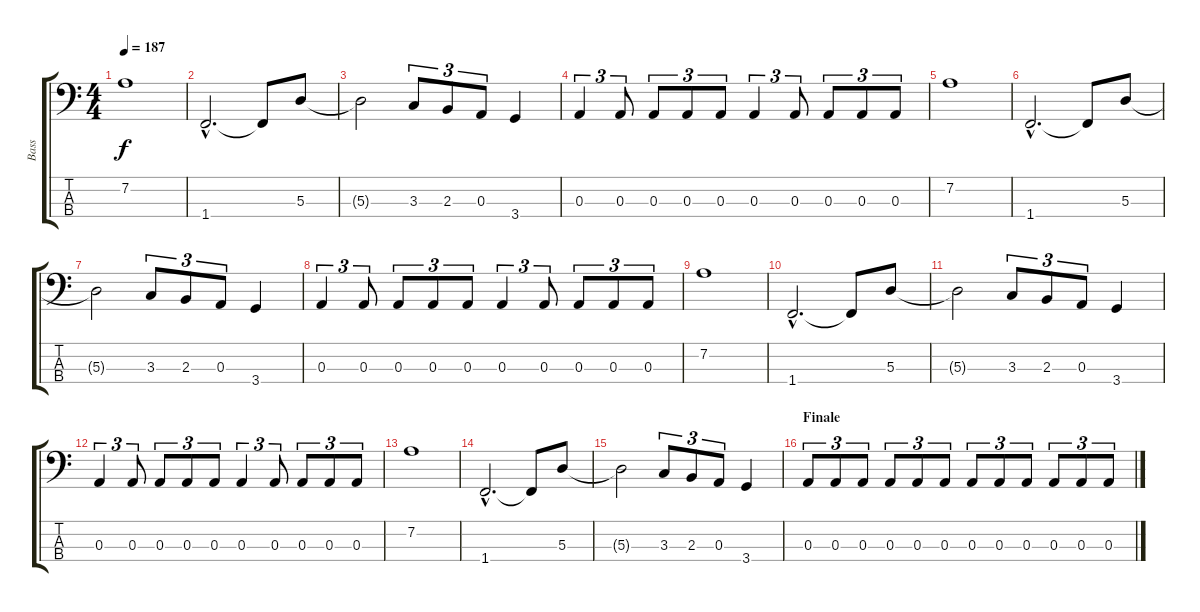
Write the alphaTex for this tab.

\track ("Bass" "Bass") {instrument electricbasspick}
\staff {score tabs}
\tuning (G2 D2 A1 E1) {hide}
\ts (4 4)
\tempo 187
\clef f4
\ks c
7.2.1{dy f} |
1.4{hac}.2{d} 1.4{t}.8 5.3.8 |
5.3{t}.2 3.3.8{tu (3 2)} 2.3.8{tu (3 2)} 0.3.8{tu (3 2)} 3.4.4 |
0.3.4{tu (3 2)} 0.3.8{tu (3 2)} 0.3.8{tu (3 2)} 0.3.8{tu (3 2)} 0.3.8{tu (3 2)} 0.3.4{tu (3 2)} 0.3.8{tu (3 2)} 0.3.8{tu (3 2)} 0.3.8{tu (3 2)} 0.3.8{tu (3 2)} |
7.2.1 |
1.4{hac}.2{d} 1.4{t}.8 5.3.8 |
5.3{t}.2 3.3.8{tu (3 2)} 2.3.8{tu (3 2)} 0.3.8{tu (3 2)} 3.4.4 |
0.3.4{tu (3 2)} 0.3.8{tu (3 2)} 0.3.8{tu (3 2)} 0.3.8{tu (3 2)} 0.3.8{tu (3 2)} 0.3.4{tu (3 2)} 0.3.8{tu (3 2)} 0.3.8{tu (3 2)} 0.3.8{tu (3 2)} 0.3.8{tu (3 2)} |
7.2.1 |
1.4{hac}.2{d} 1.4{t}.8 5.3.8 |
5.3{t}.2 3.3.8{tu (3 2)} 2.3.8{tu (3 2)} 0.3.8{tu (3 2)} 3.4.4 |
0.3.4{tu (3 2)} 0.3.8{tu (3 2)} 0.3.8{tu (3 2)} 0.3.8{tu (3 2)} 0.3.8{tu (3 2)} 0.3.4{tu (3 2)} 0.3.8{tu (3 2)} 0.3.8{tu (3 2)} 0.3.8{tu (3 2)} 0.3.8{tu (3 2)} |
7.2.1 |
1.4{hac}.2{d} 1.4{t}.8 5.3.8 |
5.3{t}.2 3.3.8{tu (3 2)} 2.3.8{tu (3 2)} 0.3.8{tu (3 2)} 3.4.4 |
\section ("" "Finale")
0.3.8{tu (3 2)} 0.3.8{tu (3 2)} 0.3.8{tu (3 2)} 0.3.8{tu (3 2)} 0.3.8{tu (3 2)} 0.3.8{tu (3 2)} 0.3.8{tu (3 2)} 0.3.8{tu (3 2)} 0.3.8{tu (3 2)} 0.3.8{tu (3 2)} 0.3.8{tu (3 2)} 0.3.8{tu (3 2)}
